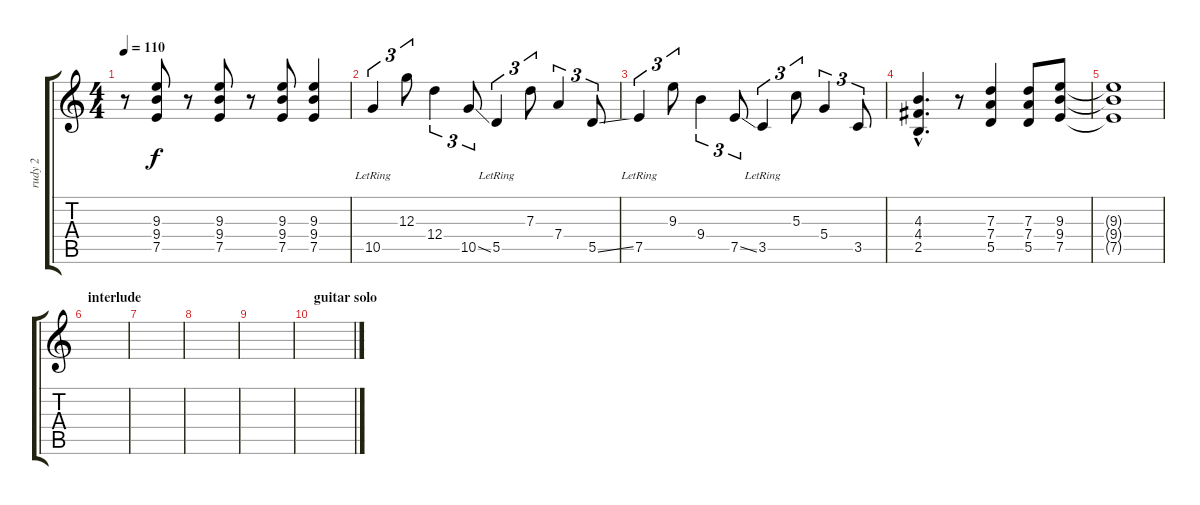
\track ("rudy 2" "rudy 2") {instrument distortionguitar}
\staff {score tabs}
\tuning (E4 B3 G3 D3 A2 E2) {hide}
\ts (4 4)
\tempo 110
\clef g2
\ks c
r.8{dy f} (9.3 9.4 7.5).8 r.8 (9.3 9.4 7.5).8 r.8 (9.3 9.4 7.5).8 (9.3 9.4 7.5).4 |
10.5{lr}.4{tu (3 2)} 12.3.8{tu (3 2)} 12.4.4{tu (3 2)} 10.5{ss}.8{tu (3 2)} 5.5{lr}.4{tu (3 2)} 7.3.8{tu (3 2)} 7.4.4{tu (3 2)} 5.5{ss}.8{tu (3 2)} |
7.5{lr}.4{tu (3 2)} 9.3.8{tu (3 2)} 9.4.4{tu (3 2)} 7.5{ss}.8{tu (3 2)} 3.5{lr}.4{tu (3 2)} 5.3.8{tu (3 2)} 5.4.4{tu (3 2)} 3.5.8{tu (3 2)} |
(4.3{hac} 4.4{hac} 2.5{hac}).4{d} r.8 (7.3 7.4 5.5).4 (7.3 7.4 5.5).8 (9.3 9.4 7.5).8 |
(9.3{t} 9.4{t} 7.5{t}).1 |
\section ("" "interlude")
|
|
|
|
\section ("" "guitar solo")
